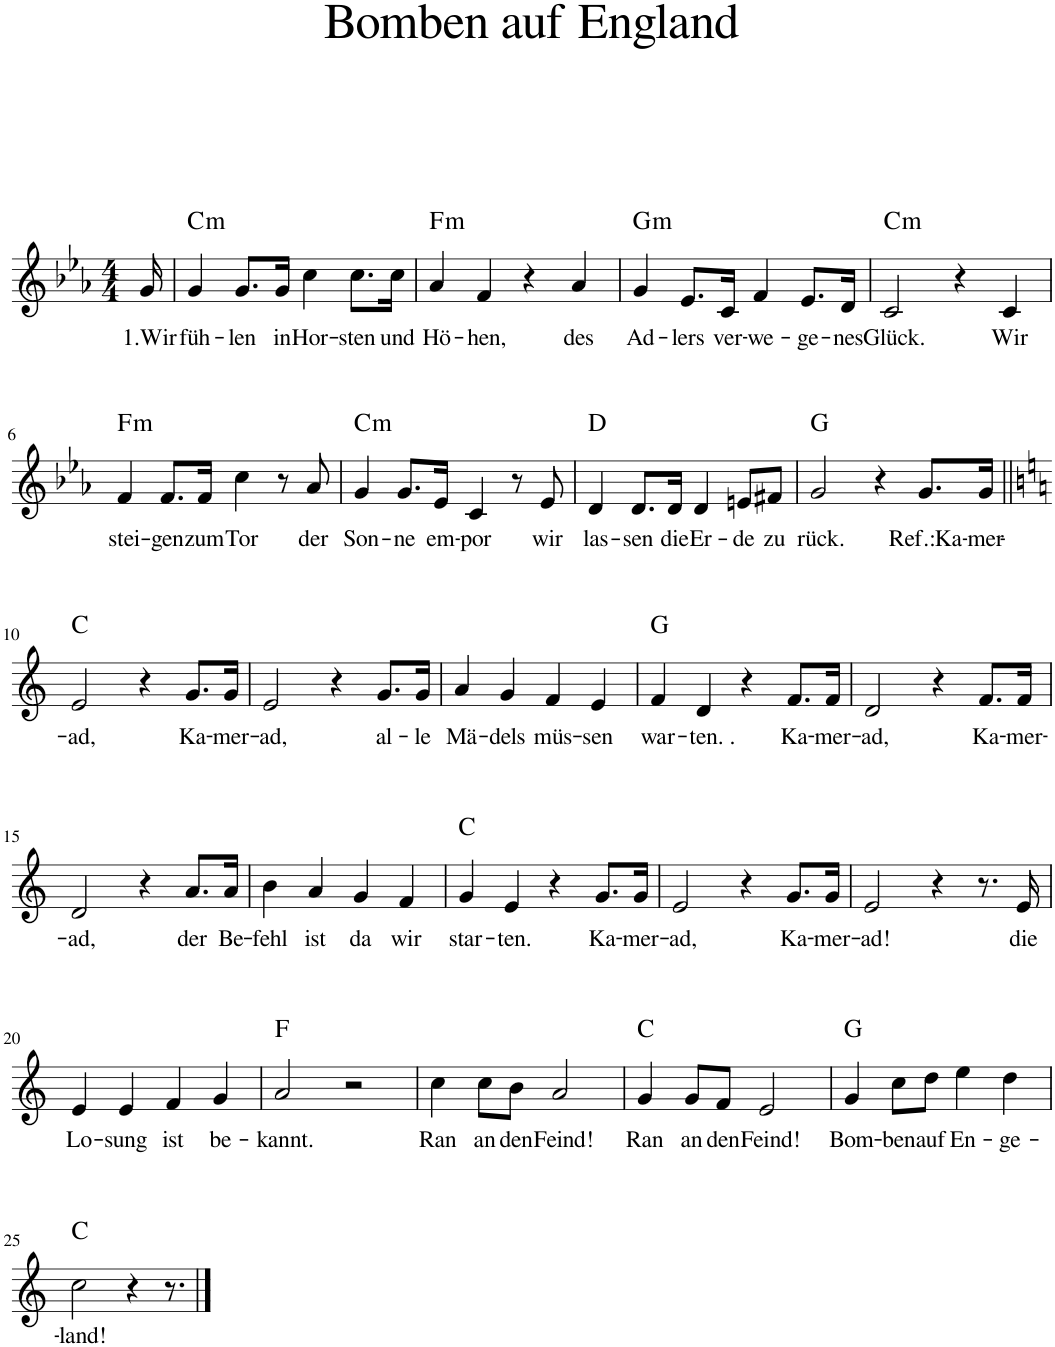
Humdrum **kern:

**kern	**text	**harte
*part1	*part1	*part1
*staff1	*staff1	*
*I"Midi_1	*	*
*clefG2	*	*
*k[b-e-a-]	*	*
*E-:	*	*
*M4/4	*	*
=1	=1	=1
!	!LO:LY:b	!
16g/	1.Wir	.
=2	=2	=2
!	!LO:LY:b	!LO:H:kt=m
4g/	füh-	C:min
!	!LO:LY:b	!
8.g/L	-len	.
!	!LO:LY:b	!
16g/Jk	in	.
!	!LO:LY:b	!
4cc\	Hor-	.
!	!LO:LY:b	!
8.cc\L	-sten	.
!	!LO:LY:b	!
16cc\Jk	und	.
=3	=3	=3
!	!LO:LY:b	!LO:H:kt=m
4a-/	Hö-	F:min
!	!LO:LY:b	!
4f/	-hen,	.
4r	.	.
!	!LO:LY:b	!
4a-/	des	.
=4	=4	=4
!	!LO:LY:b	!LO:H:kt=m
4g/	Ad-	G:min
!	!LO:LY:b	!
8.e-/L	-lers	.
!	!LO:LY:b	!
16c/Jk	ver-	.
!	!LO:LY:b	!
4f/	-we-	.
!	!LO:LY:b	!
8.e-/L	-ge-	.
!	!LO:LY:b	!
16d/Jk	-nes	.
=5	=5	=5
!	!LO:LY:b	!LO:H:kt=m
2c/	Glück.	C:min
4r	.	.
!	!LO:LY:b	!
4c/	Wir	.
!!LO:LB:g=z
=6	=6	=6
!	!LO:LY:b	!LO:H:kt=m
4f/	stei-	F:min
!	!LO:LY:b	!
8.f/L	-gen	.
!	!LO:LY:b	!
16f/Jk	zum	.
!	!LO:LY:b	!
4cc\	Tor	.
8r	.	.
!	!LO:LY:b	!
8a-/	der	.
=7	=7	=7
!	!LO:LY:b	!LO:H:kt=m
4g/	Son-	C:min
!	!LO:LY:b	!
8.g/L	-ne	.
!	!LO:LY:b	!
16e-/Jk	em-	.
!	!LO:LY:b	!
4c/	-por	.
8r	.	.
!	!LO:LY:b	!
8e-/	wir	.
=8	=8	=8
!	!LO:LY:b	!
4d/	las-	D:maj
!	!LO:LY:b	!
8.d/L	-sen	.
!	!LO:LY:b	!
16d/Jk	die	.
!	!LO:LY:b	!
4d/	Er-	.
!	!LO:LY:b	!
8en/L	-de	.
!	!LO:LY:b	!
8f#X/J	zu	.
=9	=9	=9
!	!LO:LY:b	!
2g/	rück.	G:maj
4r	.	.
!	!LO:LY:b	!
8.g/L	Ref.:Ka-	.
!	!LO:LY:b	!
16g/Jk	-mer-	.
!!LO:LB:g=z
=10||	=10||	=10||
*k[]	*	*
*C:	*	*
!	!LO:LY:b	!
2e/	-ad,	C:maj
4r	.	.
!	!LO:LY:b	!
8.g/L	Ka-	.
!	!LO:LY:b	!
16g/Jk	-mer-	.
=11	=11	=11
!	!LO:LY:b	!
2e/	-ad,	.
4r	.	.
!	!LO:LY:b	!
8.g/L	al-	.
!	!LO:LY:b	!
16g/Jk	-le	.
=12	=12	=12
!	!LO:LY:b	!
4a/	Mä-	.
!	!LO:LY:b	!
4g/	-dels	.
!	!LO:LY:b	!
4f/	müs-	.
!	!LO:LY:b	!
4e/	-sen	.
=13	=13	=13
!	!LO:LY:b	!
4f/	war-	G:maj
!	!LO:LY:b	!
4d/	-ten. .	.
4r	.	.
!	!LO:LY:b	!
8.f/L	Ka-	.
!	!LO:LY:b	!
16f/Jk	-mer-	.
=14	=14	=14
!	!LO:LY:b	!
2d/	-ad,	.
4r	.	.
!	!LO:LY:b	!
8.f/L	Ka-	.
!	!LO:LY:b	!
16f/Jk	-mer-	.
!!LO:LB:g=z
=15	=15	=15
!	!LO:LY:b	!
2d/	-ad,	.
4r	.	.
!	!LO:LY:b	!
8.a/L	der	.
!	!LO:LY:b	!
16a/Jk	Be-	.
=16	=16	=16
!	!LO:LY:b	!
4b\	-fehl	.
!	!LO:LY:b	!
4a/	ist	.
!	!LO:LY:b	!
4g/	da	.
!	!LO:LY:b	!
4f/	wir	.
=17	=17	=17
!	!LO:LY:b	!
4g/	star-	C:maj
!	!LO:LY:b	!
4e/	-ten.	.
4r	.	.
!	!LO:LY:b	!
8.g/L	Ka-	.
!	!LO:LY:b	!
16g/Jk	-mer-	.
=18	=18	=18
!	!LO:LY:b	!
2e/	-ad,	.
4r	.	.
!	!LO:LY:b	!
8.g/L	Ka-	.
!	!LO:LY:b	!
16g/Jk	-mer-	.
=19	=19	=19
!	!LO:LY:b	!
2e/	-ad!	.
4r	.	.
8.r	.	.
!	!LO:LY:b	!
16e/	die	.
!!LO:LB:g=z
=20	=20	=20
!	!LO:LY:b	!
4e/	Lo-	.
!	!LO:LY:b	!
4e/	-sung	.
!	!LO:LY:b	!
4f/	ist	.
!	!LO:LY:b	!
4g/	be-	.
=21	=21	=21
!	!LO:LY:b	!
2a/	-kannt.	F:maj
2r	.	.
=22	=22	=22
!	!LO:LY:b	!
4cc\	Ran	.
!	!LO:LY:b	!
8cc\L	an	.
!	!LO:LY:b	!
8b\J	den	.
!	!LO:LY:b	!
2a/	Feind!	.
=23	=23	=23
!	!LO:LY:b	!
4g/	Ran	C:maj
!	!LO:LY:b	!
8g/L	an	.
!	!LO:LY:b	!
8f/J	den	.
!	!LO:LY:b	!
2e/	Feind!	.
=24	=24	=24
!	!LO:LY:b	!
4g/	Bom-	G:maj
!	!LO:LY:b	!
8cc\L	-ben	.
!	!LO:LY:b	!
8dd\J	auf	.
!	!LO:LY:b	!
4ee\	En-	.
!	!LO:LY:b	!
4dd\	-ge-	.
!!LO:LB:g=z
=25	=25	=25
!	!LO:LY:b	!
2cc\	-land!	C:maj
4r	.	.
8.r	.	.
==	==	==
*-	*-	*-
